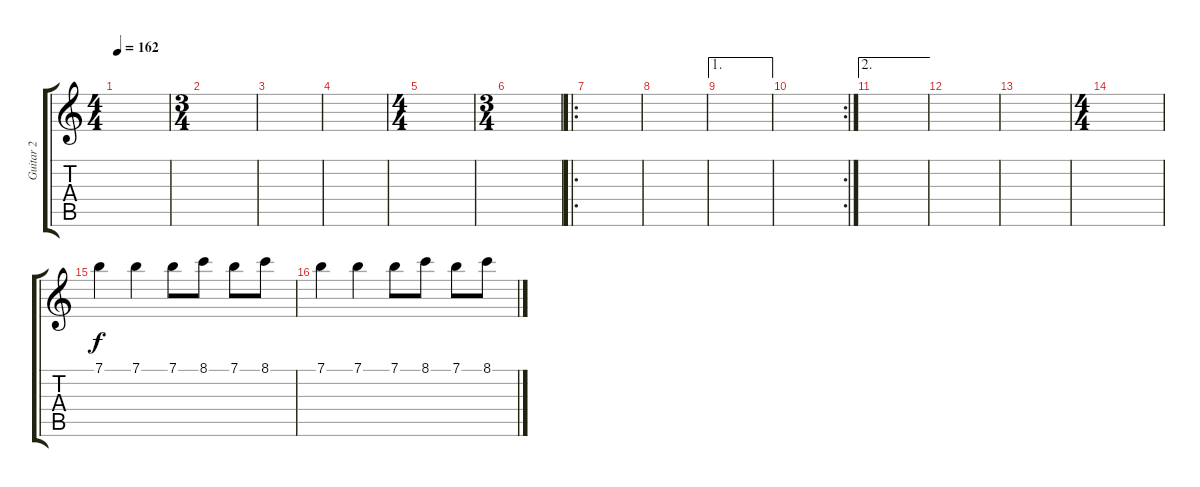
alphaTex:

\track ("Guitar 2" "Guitar 2") {instrument distortionguitar}
\staff {score tabs}
\tuning (E4 B3 G3 D3 A2 E2) {hide}
\ts (4 4)
\tempo 162
\clef g2
\ks c
|
\ts (3 4)
|
|
|
\ts (4 4)
|
\ts (3 4)
|
\ro
|
|
\ae 1
|
\rc 2
|
\ae 2
|
|
|
\ts (4 4)
|
7.1.4 7.1.4 7.1.8 8.1.8 7.1.8 8.1.8 |
7.1.4 7.1.4 7.1.8 8.1.8 7.1.8 8.1.8
